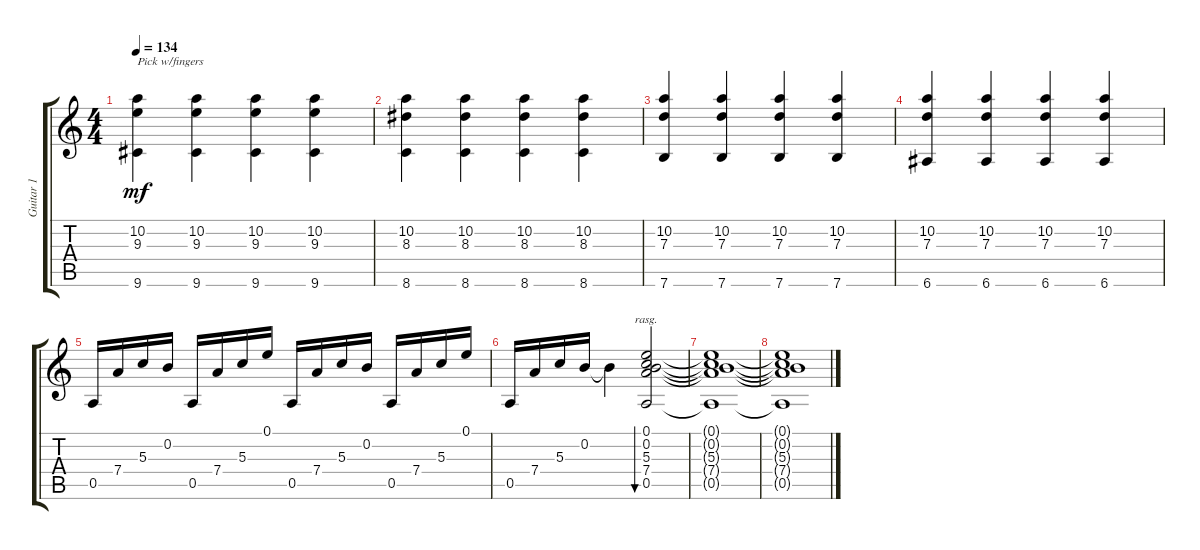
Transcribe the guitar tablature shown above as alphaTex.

\track ("Guitar 1" "Guitar 1") {instrument acousticguitarsteel}
\staff {score tabs}
\tuning (E4 B3 G3 D3 A2 E2) {hide}
\ts (4 4)
\tempo 134
\clef g2
\ks c
(10.2 9.3 9.6).4{txt "Pick w/fingers" dy mf} (10.2 9.3 9.6).4 (10.2 9.3 9.6).4 (10.2 9.3 9.6).4 |
(10.2 8.3 8.6).4 (10.2 8.3 8.6).4 (10.2 8.3 8.6).4 (10.2 8.3 8.6).4 |
(10.2 7.3 7.6).4 (10.2 7.3 7.6).4 (10.2 7.3 7.6).4 (10.2 7.3 7.6).4 |
(10.2 7.3 6.6).4 (10.2 7.3 6.6).4 (10.2 7.3 6.6).4 (10.2 7.3 6.6).4 |
0.5.16 7.4.16 5.3.16 0.2.16 0.5.16 7.4.16 5.3.16 0.1.16 0.5.16 7.4.16 5.3.16 0.2.16 0.5.16 7.4.16 5.3.16 0.1.16 |
0.5.16 7.4.16 5.3.16 0.2.16 0.2{t}.4 (0.1 0.2 5.3 7.4 0.5).2{bu 60 rasg ii} |
(0.1{t} 0.2{t} 5.3{t} 7.4{t} 0.5{t}).1 |
(0.1{t} 0.2{t} 5.3{t} 7.4{t} 0.5{t}).1
